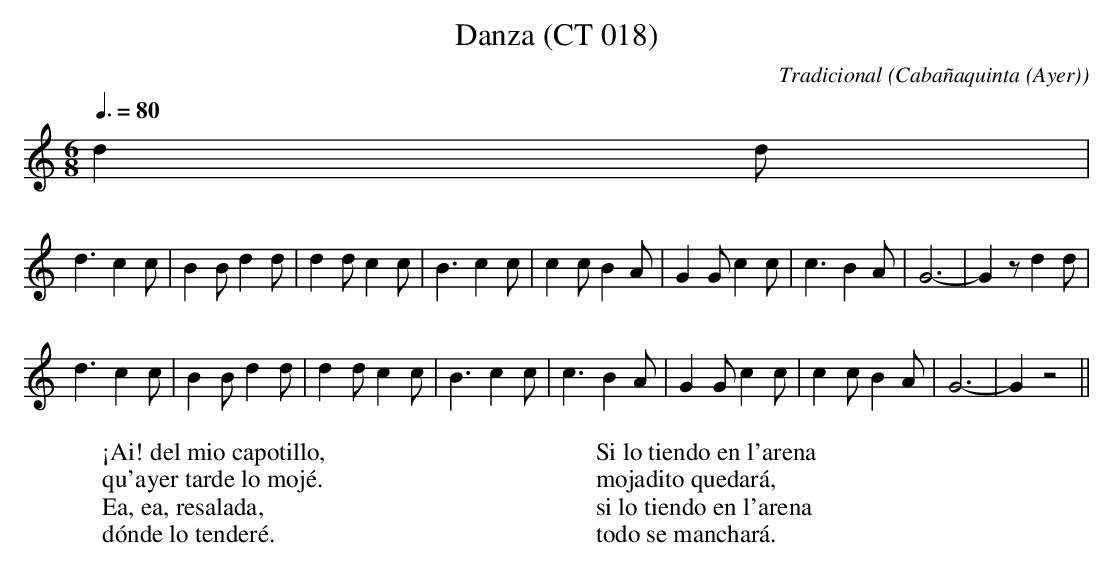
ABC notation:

X:1
T:Danza (CT 018)
C:Tradicional
O:Cabañaquinta (Ayer)
M:6/8
L:1/8
Q:3/8=80
W:¡Ai! del mio capotillo,
W:qu'ayer tarde lo mojé.
W:Ea, ea, resalada,
W:dónde lo tenderé.
W:
W:Si lo tiendo en l'arena
W:mojadito quedará,
W:si lo tiendo en l'arena
W:todo se manchará.
K:C
d2 d|
d3 c2 c|B2 B d2 d|d2 d c2 c|B3 c2 c|c2 c B2 A|G2 G c2 c|c3 B2 A|G6-|G2 z d2 d|
d3 c2 c|B2 B d2 d|d2 d c2 c|B3 c2 c|c3 B2 A|G2 G c2 c|c2 c B2 A|G6-|G2 z4 ||
